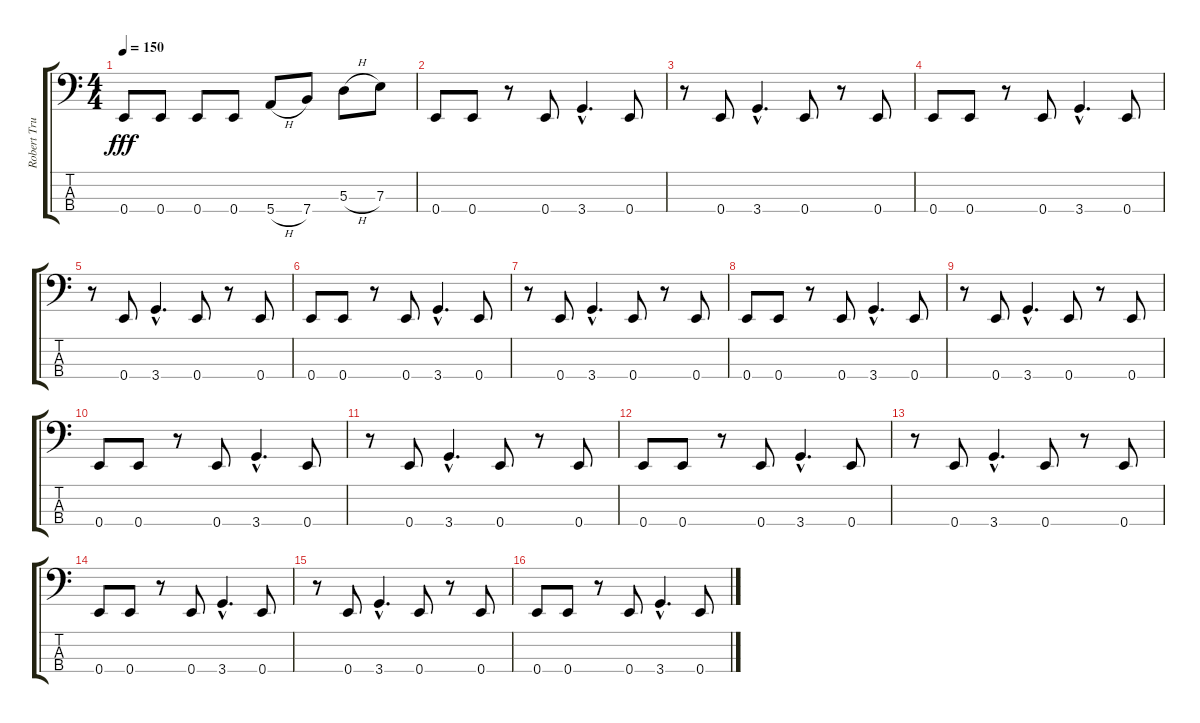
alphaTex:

\track ("Robert Trujillo" "Robert Tru") {instrument electricbassfinger}
\staff {score tabs}
\tuning (G2 D2 A1 E1) {hide}
\ts (4 4)
\tempo 150
\clef f4
\ks c
0.4.8{dy fff} 0.4.8 0.4.8 0.4.8 5.4{h}.8 7.4.8 5.3{h}.8 7.3.8 |
0.4.8 0.4.8 r.8 0.4.8 3.4{hac}.4{d} 0.4.8 |
r.8 0.4.8 3.4{hac}.4{d} 0.4.8 r.8 0.4.8 |
0.4.8 0.4.8 r.8 0.4.8 3.4{hac}.4{d} 0.4.8 |
r.8 0.4.8 3.4{hac}.4{d} 0.4.8 r.8 0.4.8 |
0.4.8 0.4.8 r.8 0.4.8 3.4{hac}.4{d} 0.4.8 |
r.8 0.4.8 3.4{hac}.4{d} 0.4.8 r.8 0.4.8 |
0.4.8 0.4.8 r.8 0.4.8 3.4{hac}.4{d} 0.4.8 |
r.8 0.4.8 3.4{hac}.4{d} 0.4.8 r.8 0.4.8 |
0.4.8 0.4.8 r.8 0.4.8 3.4{hac}.4{d} 0.4.8 |
r.8 0.4.8 3.4{hac}.4{d} 0.4.8 r.8 0.4.8 |
0.4.8 0.4.8 r.8 0.4.8 3.4{hac}.4{d} 0.4.8 |
r.8 0.4.8 3.4{hac}.4{d} 0.4.8 r.8 0.4.8 |
0.4.8 0.4.8 r.8 0.4.8 3.4{hac}.4{d} 0.4.8 |
r.8 0.4.8 3.4{hac}.4{d} 0.4.8 r.8 0.4.8 |
0.4.8 0.4.8 r.8 0.4.8 3.4{hac}.4{d} 0.4.8
